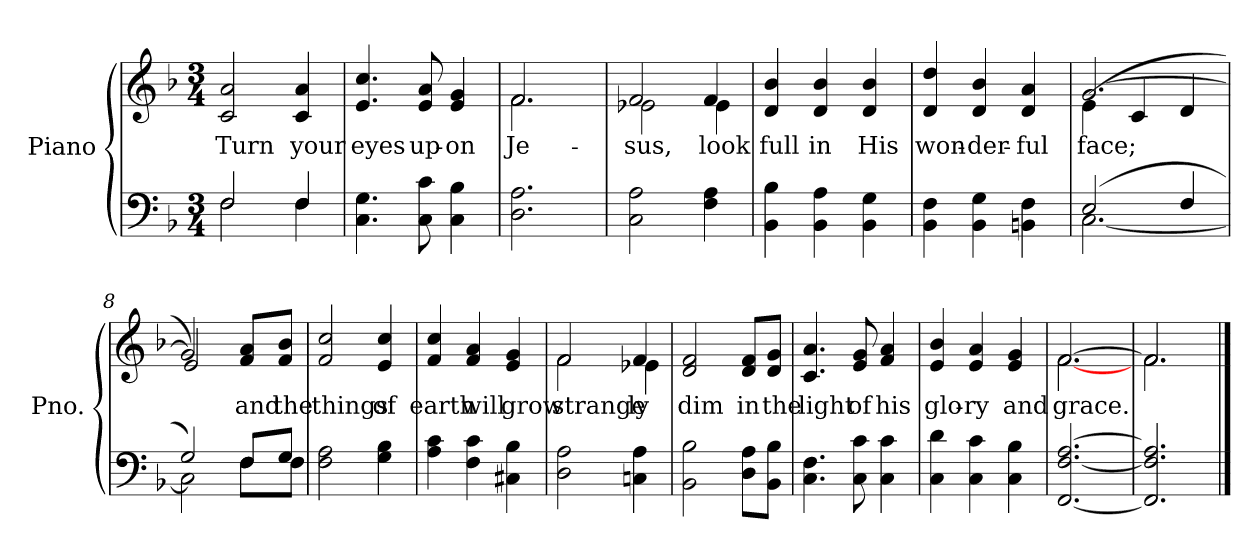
**kern	**kern	**text
*part2	*part1	*part1
*staff2	*staff1	*staff1
*I"Piano	*I"Piano	*
*I'Pno.	*I'Pno.	*
!!LO:PB:g=z
*clefF4	*clefG2	*
*k[b-]	*k[b-]	*
*F:	*F:	*
*M3/4	*M3/4	*
=1	=1	=1
*^	*	*
!	!	!	!LO:LY:b:color=#000000
2Fi/	2Fi\	2ci/ 2ai	Turn
!	!	!	!LO:LY:b:color=#000000
4Fi/	4Fi\	4ci/ 4ai	your
*v	*v	*	*
=2	=2	=2
*^	*	*
!	!	!	!LO:LY:b:color=#000000
*v	*v	*	*
4.Ci\ 4.Gi	4.ei/ 4.cci	eyes
!	!	!LO:LY:b:color=#000000
8Ci\ 8ci	8ei/ 8ai	up-
!	!	!LO:LY:b:color=#000000
4Ci\ 4B-i	4ei/ 4gi	-on
=3	=3	=3
!	!	!LO:LY:b:color=#000000
*	*^	*
2.Di\ 2.Ai	2.fi/	2.fi\	Je-
=4	=4	=4	=4
!	!	!	!LO:LY:b:color=#000000
2Ci\ 2Ai	2fi/	2e-Xi\	-sus,
!	!	!	!LO:LY:b:color=#000000
4Fi\ 4Ai	4fi/	4e-i\	look
*	*v	*v	*
=5	=5	=5
*	*^	*
!	!	!	!LO:LY:b:color=#000000
*	*v	*v	*
4BB-i\ 4B-i	4di/ 4b-i	full
!	!	!LO:LY:b:color=#000000
4BB-i\ 4Ai	4di/ 4b-i	in
!	!	!LO:LY:b:color=#000000
4BB-i\ 4Gi	4di/ 4b-i	His
!!LO:LB:g=z
=6	=6	=6
!	!	!LO:LY:b:color=#000000
4BB-i\ 4Fi	4di/ 4ddi	won-
!	!	!LO:LY:b:color=#000000
4BB-i\ 4Gi	4di/ 4b-i	-der-
!	!	!LO:LY:b:color=#000000
4BBni\ 4Fi	4di/ 4ai	-ful
=7	=7	=7
*^	*	*
!	!	!	!LO:LY:b:color=#000000
*	*	*^	*
(2Ei/	[2.Ci\	[2.gi/	(4ei\	face;
.	.	.	4ci/	.
4Fi/	.	.	4di/	.
=8	=8	=8	=8	=8
2Gi/)	2Ci\]	2gi/]	2ei/)	.
!	!	!	!	!LO:LY:b:color=#000000
8Fi/L	8Fi\L	8fi/ 8ai/L	4ryy	and
!	!	!	!	!LO:LY:b:color=#000000
8Gi/J	8Fi\J	8fi/ 8b-i/J	.	the
*v	*v	*	*	*
*	*v	*v	*
=9	=9	=9
*^	*	*
!	!	!	!LO:LY:b:color=#000000
*v	*v	*	*
2Fi\ 2Ai	2fi/ 2cci	things
!	!	!LO:LY:b:color=#000000
4Gi\ 4B-i	4ei/ 4cci	of
=10	=10	=10
!	!	!LO:LY:b:color=#000000
4Ai\ 4ci	4fi/ 4cci	earth
!	!	!LO:LY:b:color=#000000
4Fi\ 4ci	4fi/ 4ai	will
!	!	!LO:LY:b:color=#000000
4C#Xi\ 4B-i	4ei/ 4gi	grow
!!LO:LB:g=z
=11	=11	=11
!	!	!LO:LY:b:color=#000000
*	*^	*
2Di\ 2Ai	2fi/	2fi\	strange-
!	!	!	!LO:LY:b:color=#000000
4Cni\ 4Ai	4fi/	4e-Xi\	-ly
*	*v	*v	*
=12	=12	=12
*	*^	*
!	!	!	!LO:LY:b:color=#000000
*	*v	*v	*
2BB-i\ 2B-i	2di/ 2fi	dim
!	!	!LO:LY:b:color=#000000
8Di\ 8Ai\L	8di/ 8fi/L	in
!	!	!LO:LY:b:color=#000000
8BB-i\ 8B-i\J	8di/ 8gi/J	the
=13	=13	=13
!	!	!LO:LY:b:color=#000000
4.Ci\ 4.Fi	4.ci/ 4.ai	light
!	!	!LO:LY:b:color=#000000
8Ci\ 8ci	8ei/ 8gi	of
!	!	!LO:LY:b:color=#000000
4Ci\ 4ci	4fi/ 4ai	his
=14	=14	=14
!	!	!LO:LY:b:color=#000000
4Ci\ 4di	4ei/ 4b-i	glo-
!	!	!LO:LY:b:color=#000000
4Ci\ 4ci	4ei/ 4ai	-ry
!	!	!LO:LY:b:color=#000000
4Ci\ 4B-i	4ei/ 4gi	and
=15	=15	=15
!	!	!LO:LY:b:color=#000000
*	*^	*
[2.FFi/ [2.Fi [2.Ai	[2.fi/	[2.fi\	grace.
=16	=16	=16	=16
2.FFi/] 2.Fi] 2.Ai]	2.fi/]	2.fi\	.
*	*v	*v	*
==	==	==
*-	*-	*-
